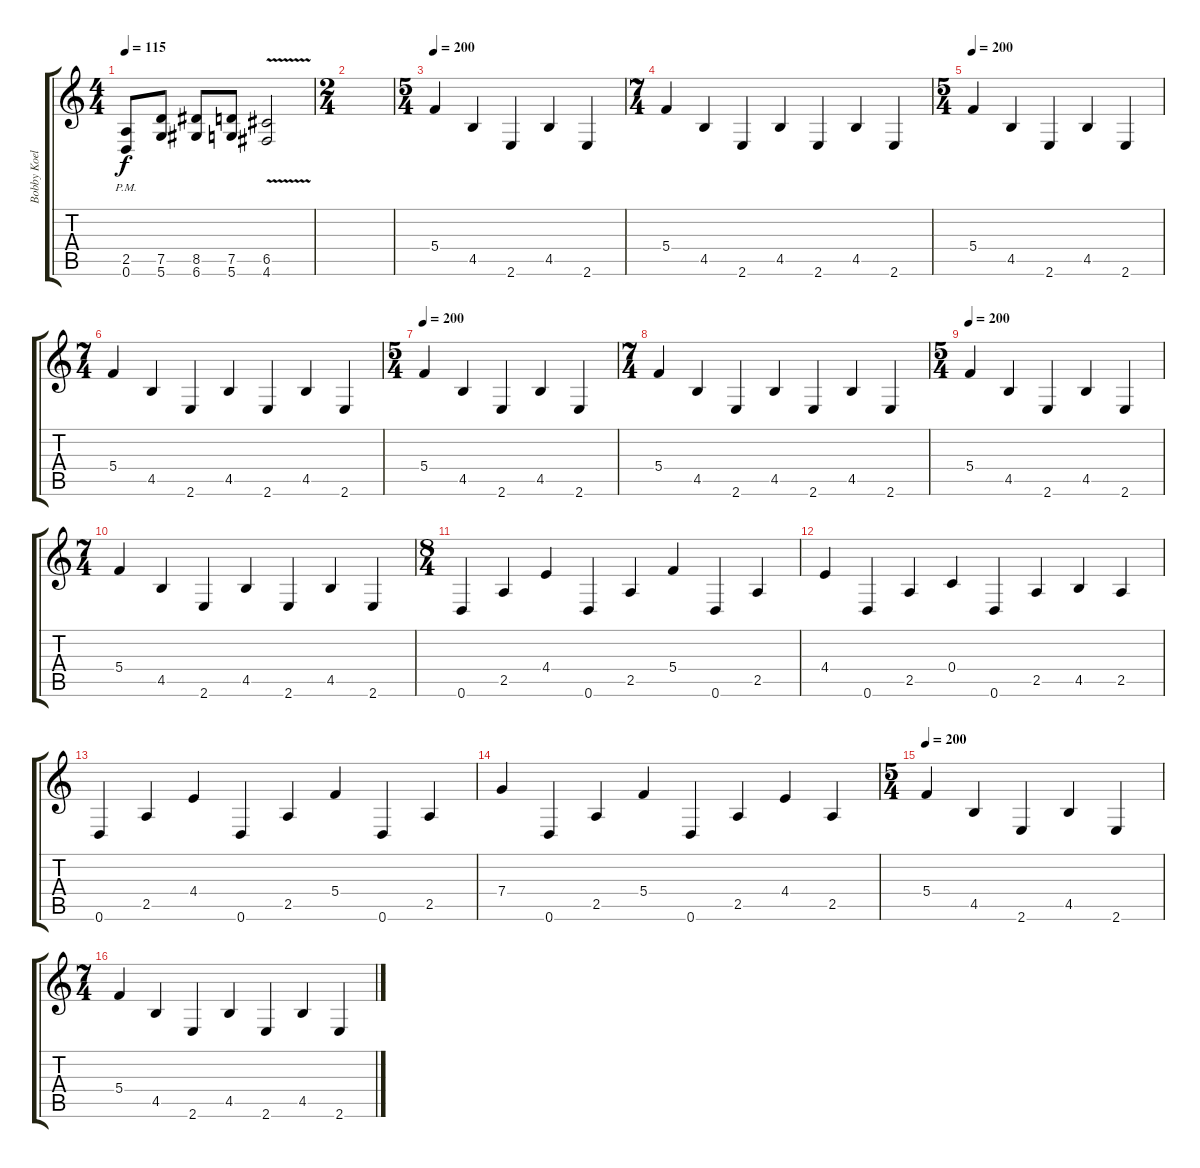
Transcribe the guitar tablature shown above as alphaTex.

\track ("Bobby Koelble" "Bobby Koel") {instrument distortionguitar}
\staff {score tabs}
\tuning (D4 A3 F3 C3 G2 D2) {hide}
\ts (4 4)
\tempo 115
\clef g2
\ks c
(2.5{pm} 0.6{pm}).8{dy f} (7.5 5.6).8 (8.5 6.6).8 (7.5 5.6).8 (6.5{v} 4.6{v}).2 |
\ts (2 4)
|
\ts (5 4)
\tempo 200
5.4.4{instrument electricguitarclean} 4.5.4 2.6.4 4.5.4 2.6.4 |
\ts (7 4)
5.4.4 4.5.4 2.6.4 4.5.4 2.6.4 4.5.4 2.6.4 |
\ts (5 4)
\tempo 200
5.4.4{instrument electricguitarclean} 4.5.4 2.6.4 4.5.4 2.6.4 |
\ts (7 4)
5.4.4 4.5.4 2.6.4 4.5.4 2.6.4 4.5.4 2.6.4 |
\ts (5 4)
\tempo 200
5.4.4{instrument electricguitarclean} 4.5.4 2.6.4 4.5.4 2.6.4 |
\ts (7 4)
5.4.4 4.5.4 2.6.4 4.5.4 2.6.4 4.5.4 2.6.4 |
\ts (5 4)
\tempo 200
5.4.4{instrument electricguitarclean} 4.5.4 2.6.4 4.5.4 2.6.4 |
\ts (7 4)
5.4.4 4.5.4 2.6.4 4.5.4 2.6.4 4.5.4 2.6.4 |
\ts (8 4)
0.6.4 2.5.4 4.4.4 0.6.4 2.5.4 5.4.4 0.6.4 2.5.4 |
4.4.4 0.6.4 2.5.4 0.4.4 0.6.4 2.5.4 4.5.4 2.5.4 |
0.6.4 2.5.4 4.4.4 0.6.4 2.5.4 5.4.4 0.6.4 2.5.4 |
7.4.4 0.6.4 2.5.4 5.4.4 0.6.4 2.5.4 4.4.4 2.5.4 |
\ts (5 4)
\tempo 200
5.4.4{instrument electricguitarclean} 4.5.4 2.6.4 4.5.4 2.6.4 |
\ts (7 4)
5.4.4 4.5.4 2.6.4 4.5.4 2.6.4 4.5.4 2.6.4
